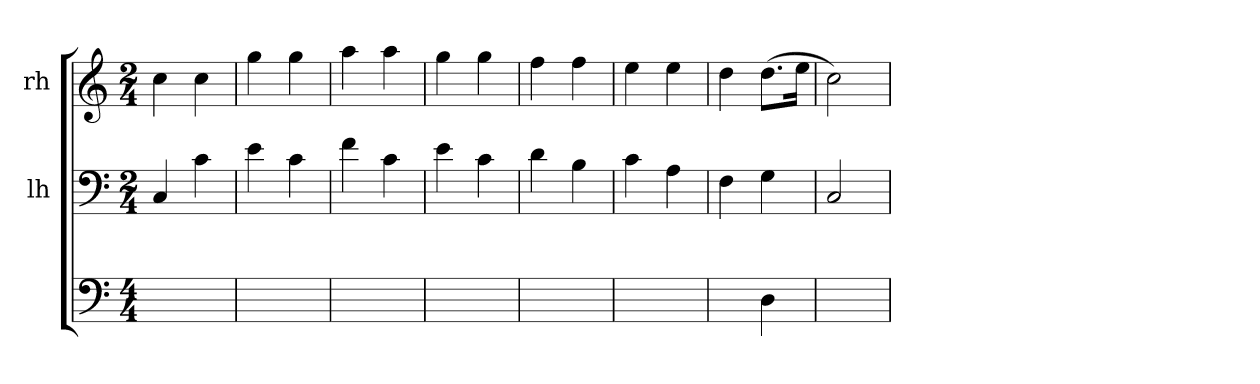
**kern	**kern	**kern
*part3	*part2	*part1
*staff3	*staff2	*staff1
*	*I"lh	*I"rh
*	*clefF4	*clefG2
*	*k[]	*k[]
*	*C:	*C:
*M4/4	*M2/4	*M2/4
=	=	=
2ryy	4C	4cc
.	4c	4cc
=	=	=
2ryy	4e	4gg
.	4c	4gg
=	=	=
2ryy	4f	4aa
.	4c	4aa
=	=	=
2ryy	4e	4gg
.	4c	4gg
=	=	=
2ryy	4d	4ff
.	4B	4ff
=	=	=
2ryy	4c	4ee
.	4A	4ee
=	=	=
4ryy	4F	4dd
4D	4G	(8.ddL
.	.	16eeJk
=	=	=
2ryy	2C	2cc)
=	=	=
*-	*-	*-
